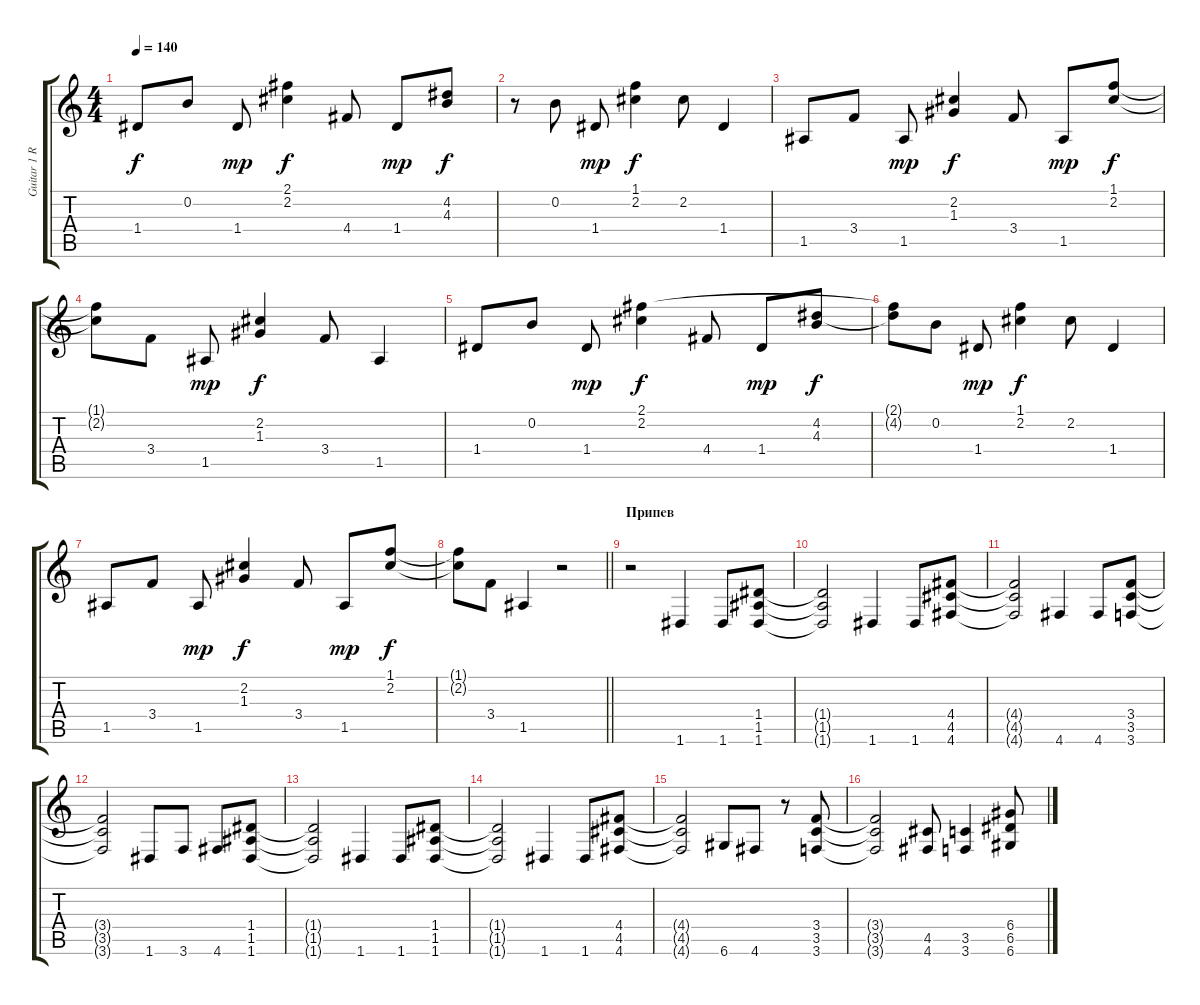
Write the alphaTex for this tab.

\track ("Guitar 1 Ritm" "Guitar 1 R") {instrument acousticguitarnylon}
\staff {score tabs}
\tuning (E4 B3 G3 D3 A2 D2) {hide}
\ts (4 4)
\tempo 140
\clef g2
\ks c
1.4.8{dy f} 0.2.8 1.4.8{dy mp} (2.1 2.2).4{dy f} 4.4.8 1.4.8{dy mp} (4.2 4.3).8{dy f} |
r.8 0.2.8 1.4.8{dy mp} (1.1 2.2).4{dy f} 2.2.8 1.4.4 |
1.5.8 3.4.8 1.5.8{dy mp} (2.2 1.3).4{dy f} 3.4.8 1.5.8{dy mp} (1.1 2.2).8{dy f} |
(1.1{t} 2.2{t}).8 3.4.8 1.5.8{dy mp} (2.2 1.3).4{dy f} 3.4.8 1.5.4 |
1.4.8 0.2.8 1.4.8{dy mp} (2.1 2.2).4{dy f} 4.4.8 1.4.8{dy mp} (4.2 4.3).8{dy f} |
(2.1{t} 4.2{t}).8 0.2.8 1.4.8{dy mp} (1.1 2.2).4{dy f} 2.2.8 1.4.4 |
1.5.8 3.4.8 1.5.8{dy mp} (2.2 1.3).4{dy f} 3.4.8 1.5.8{dy mp} (1.1 2.2).8{dy f} |
\barLineRight lightlight
(1.1{t} 2.2{t}).8 3.4.8 1.5.4 r.2 |
\section ("" "Припев")
r.2{instrument distortionguitar} 1.6.4 1.6.8 (1.4 1.5 1.6).8 |
(1.4{t} 1.5{t} 1.6{t}).2 1.6.4 1.6.8 (4.4 4.5 4.6).8 |
(4.4{t} 4.5{t} 4.6{t}).2 4.6.4 4.6.8 (3.4 3.5 3.6).8 |
(3.4{t} 3.5{t} 3.6{t}).2 1.6.8 3.6.8 4.6.8 (1.4 1.5 1.6).8 |
(1.4{t} 1.5{t} 1.6{t}).2 1.6.4 1.6.8 (1.4 1.5 1.6).8 |
(1.4{t} 1.5{t} 1.6{t}).2 1.6.4 1.6.8 (4.4 4.5 4.6).8 |
(4.4{t} 4.5{t} 4.6{t}).2 6.6.8 4.6.8 r.8 (3.4 3.5 3.6).8 |
(3.4{t} 3.5{t} 3.6{t}).2 (4.5 4.6).8 (3.5 3.6).4 (6.4 6.5 6.6).8
